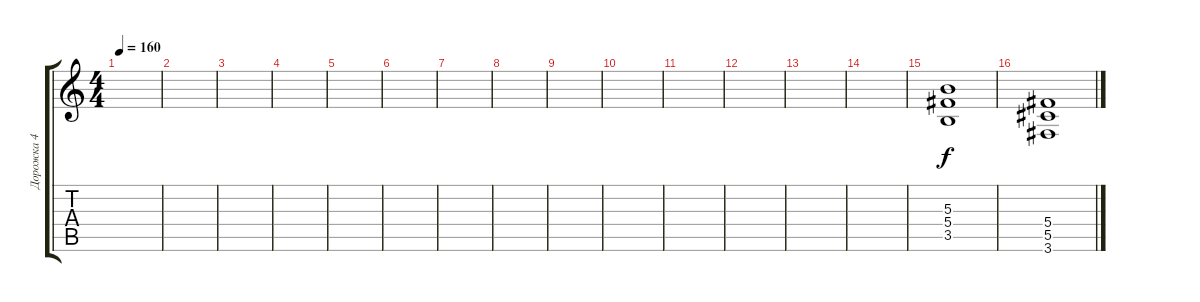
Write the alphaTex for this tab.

\track ("Дорожка 4" "Дорожка 4") {instrument overdrivenguitar}
\staff {score tabs}
\tuning (Eb4 Bb3 Gb3 Db3 Ab2 Eb2) {hide}
\ts (4 4)
\tempo 160
\clef g2
\ks c
|
|
|
|
|
|
|
|
|
|
|
|
|
|
(5.3 5.4 3.5).1 |
(5.4 5.5 3.6).1
